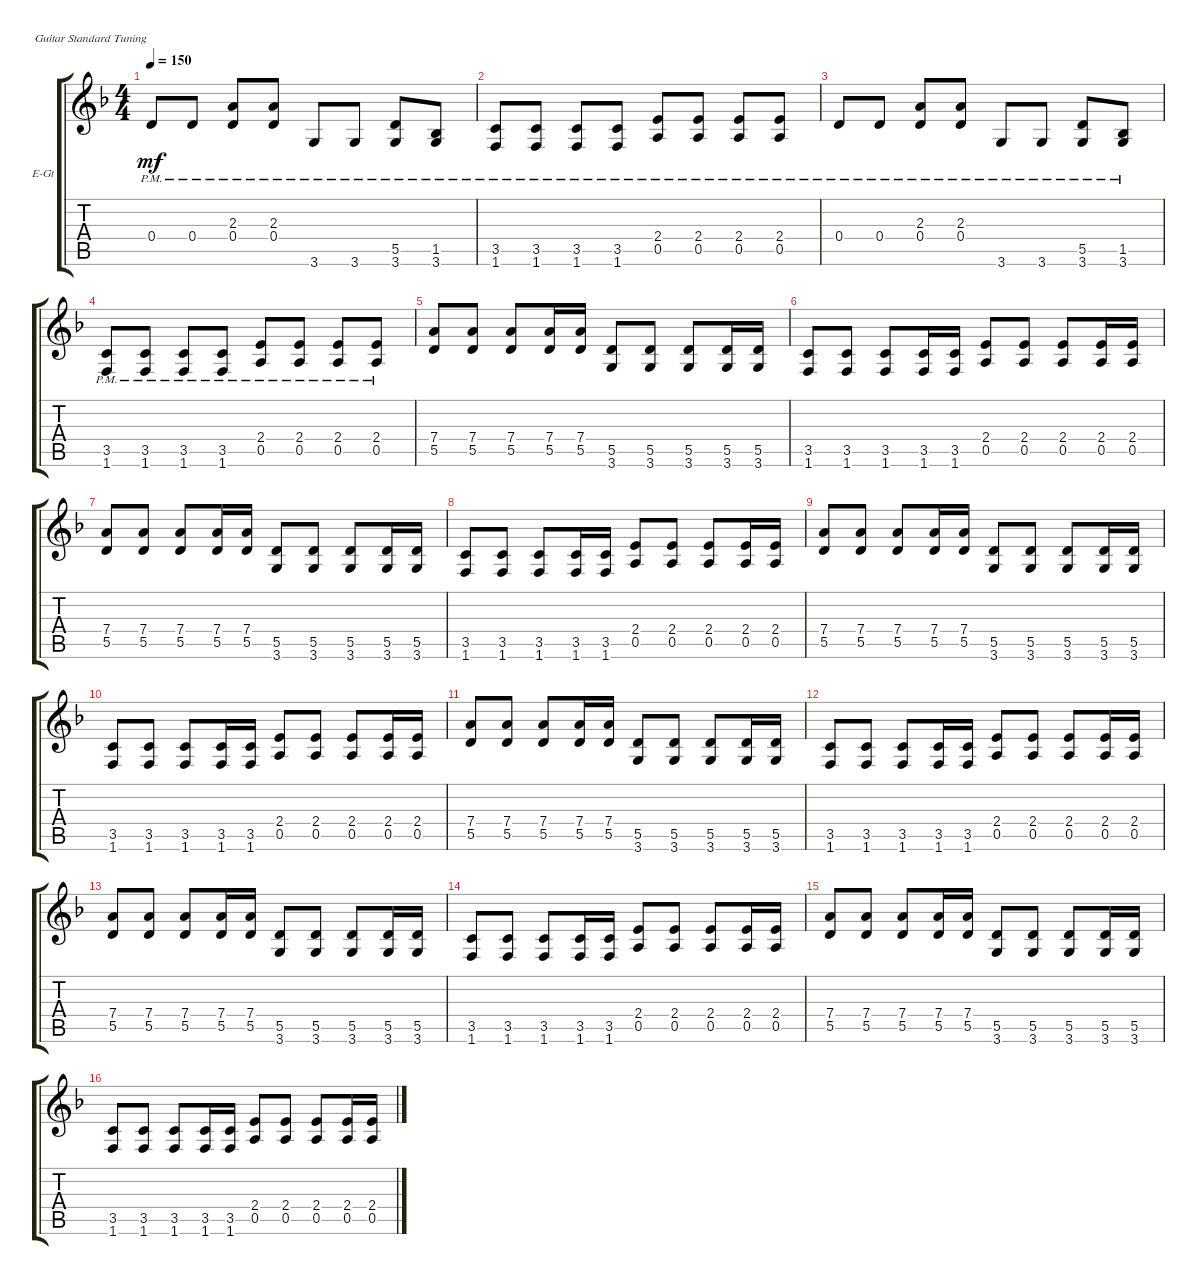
\defaultSystemsLayout 4
\bracketExtendMode groupsimilarinstruments
\firstSystemTrackNameOrientation horizontal
\otherSystemsTrackNameOrientation horizontal
\track ("Третяк - Студийная гитара" "E-Gt") {instrument distortionguitar}
\staff {score tabs}
\tuning (E4 B3 G3 D3 A2 E2)
\ts (4 4)
\tempo 150
\clef g2
\ks f
0.4{pm}.8{dy mf} 0.4{pm}.8 (2.3{pm} 0.4{pm}).8 (2.3{pm} 0.4{pm}).8 3.6{pm}.8 3.6{pm}.8 (3.6{pm} 5.5{pm}).8 (3.6{pm} 1.5{pm}).8 |
(1.6{pm} 3.5{pm}).8 (1.6{pm} 3.5{pm}).8 (3.5{pm} 1.6{pm}).8 (1.6{pm} 3.5{pm}).8 (0.5{pm} 2.4{pm}).8 (2.4{pm} 0.5{pm}).8 (2.4{pm} 0.5{pm}).8 (2.4{pm} 0.5{pm}).8 |
0.4{pm}.8 0.4{pm}.8 (2.3{pm} 0.4{pm}).8 (2.3{pm} 0.4{pm}).8 3.6{pm}.8 3.6{pm}.8 (3.6{pm} 5.5{pm}).8 (3.6{pm} 1.5{pm}).8 |
(1.6{pm} 3.5{pm}).8 (1.6{pm} 3.5{pm}).8 (3.5{pm} 1.6{pm}).8 (1.6{pm} 3.5{pm}).8 (0.5{pm} 2.4{pm}).8 (2.4{pm} 0.5{pm}).8 (2.4{pm} 0.5{pm}).8 (2.4{pm} 0.5{pm}).8 |
(5.5 7.4).8 (5.5 7.4).8 (5.5 7.4).8 (5.5 7.4).16 (5.5 7.4).16 (3.6 5.5).8 (5.5 3.6).8 (5.5 3.6).8 (5.5 3.6).16 (5.5 3.6).16 |
(1.6 3.5).8 (1.6 3.5).8 (3.5 1.6).8 (3.5 1.6).16 (1.6 3.5).16 (0.5 2.4).8 (2.4 0.5).8 (2.4 0.5).8 (0.5 2.4).16 (2.4 0.5).16 |
(5.5 7.4).8 (5.5 7.4).8 (5.5 7.4).8 (5.5 7.4).16 (5.5 7.4).16 (3.6 5.5).8 (5.5 3.6).8 (5.5 3.6).8 (5.5 3.6).16 (5.5 3.6).16 |
(1.6 3.5).8 (1.6 3.5).8 (3.5 1.6).8 (3.5 1.6).16 (1.6 3.5).16 (0.5 2.4).8 (2.4 0.5).8 (2.4 0.5).8 (0.5 2.4).16 (2.4 0.5).16 |
(5.5 7.4).8 (5.5 7.4).8 (5.5 7.4).8 (5.5 7.4).16 (5.5 7.4).16 (3.6 5.5).8 (5.5 3.6).8 (5.5 3.6).8 (5.5 3.6).16 (5.5 3.6).16 |
(1.6 3.5).8 (1.6 3.5).8 (3.5 1.6).8 (3.5 1.6).16 (1.6 3.5).16 (0.5 2.4).8 (2.4 0.5).8 (2.4 0.5).8 (0.5 2.4).16 (2.4 0.5).16 |
(5.5 7.4).8 (5.5 7.4).8 (5.5 7.4).8 (5.5 7.4).16 (5.5 7.4).16 (3.6 5.5).8 (5.5 3.6).8 (5.5 3.6).8 (5.5 3.6).16 (5.5 3.6).16 |
(1.6 3.5).8 (1.6 3.5).8 (3.5 1.6).8 (3.5 1.6).16 (1.6 3.5).16 (0.5 2.4).8 (2.4 0.5).8 (2.4 0.5).8 (0.5 2.4).16 (2.4 0.5).16 |
(5.5 7.4).8 (5.5 7.4).8 (5.5 7.4).8 (5.5 7.4).16 (5.5 7.4).16 (3.6 5.5).8 (5.5 3.6).8 (5.5 3.6).8 (5.5 3.6).16 (5.5 3.6).16 |
(1.6 3.5).8 (1.6 3.5).8 (3.5 1.6).8 (3.5 1.6).16 (1.6 3.5).16 (0.5 2.4).8 (2.4 0.5).8 (2.4 0.5).8 (0.5 2.4).16 (2.4 0.5).16 |
(5.5 7.4).8 (5.5 7.4).8 (5.5 7.4).8 (5.5 7.4).16 (5.5 7.4).16 (3.6 5.5).8 (5.5 3.6).8 (5.5 3.6).8 (5.5 3.6).16 (5.5 3.6).16 |
(1.6 3.5).8 (1.6 3.5).8 (3.5 1.6).8 (3.5 1.6).16 (1.6 3.5).16 (0.5 2.4).8 (2.4 0.5).8 (2.4 0.5).8 (0.5 2.4).16 (2.4 0.5).16
